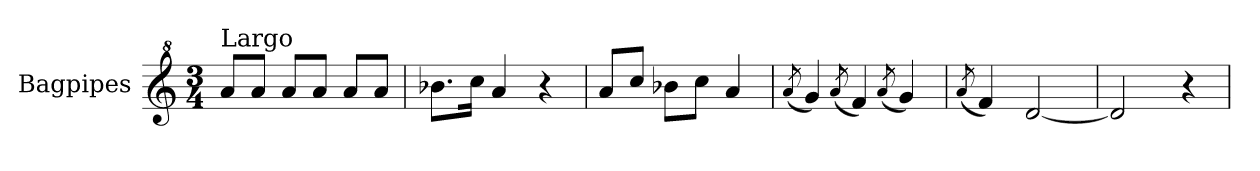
**kern
*part1
*staff1
*I"Bagpipes
*I'Bag
*clefG^2
*k[]
*C:
*M3/4
=1
!LO:TX:a:t=Largo
8aa/L
8aa/J
8aa/L
8aa/J
8aa/L
8aa/J
=2
8.bb-X\L
16ccc\Jk
4aa/
4r
=3
8aa/L
8ccc/J
8bb-X\L
8ccc\J
4aa/
=4
(8qaa/
4gg/)
(8qaa/
4ff/)
(8qaa/
4gg/)
=5
(8qaa/
4ff/)
[2dd/
=6
2dd/]
4r
=
*-
